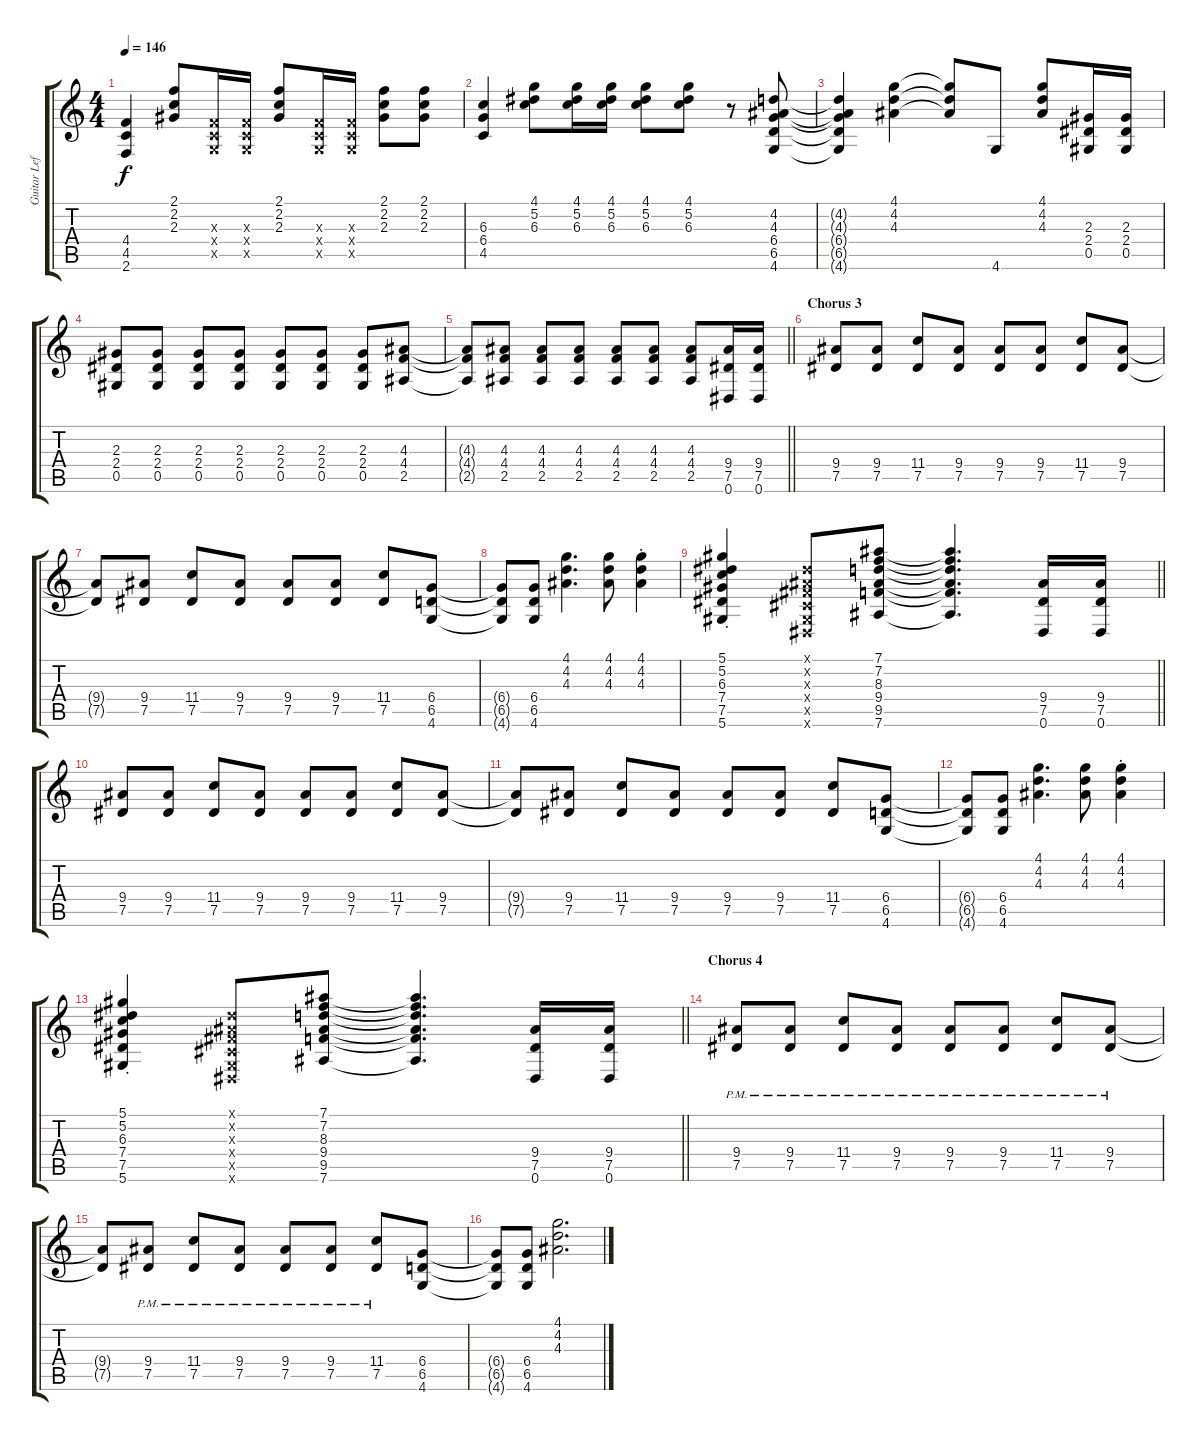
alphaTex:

\track ("Guitar Left" "Guitar Lef") {instrument overdrivenguitar}
\staff {score tabs}
\tuning (Eb4 Bb3 Gb3 Db3 Ab2 Eb2) {hide}
\ts (4 4)
\tempo 146
\clef g2
\ks c
(4.4{t} 4.5{t} 2.6{t}).4{dy f} (2.1 2.2 2.3).8 (-1.3{x} -1.4{x} -1.5{x}).16 (-1.3{x} -1.4{x} -1.5{x}).16 (2.1 2.2 2.3).8 (-1.3{x} -1.4{x} -1.5{x}).16 (-1.3{x} -1.4{x} -1.5{x}).16 (2.1 2.2 2.3).8 (2.1 2.2 2.3).8 |
(6.3 6.4 4.5).4 (4.1 5.2 6.3).8 (4.1 5.2 6.3).16 (4.1 5.2 6.3).16 (4.1 5.2 6.3).8 (4.1 5.2 6.3).8 r.8 (4.2 4.3 6.4 6.5 4.6).8 |
(4.2{t} 4.3{t} 6.4{t} 6.5{t} 4.6{t}).4 (4.1 4.2 4.3).4 (4.1{t} 4.2{t} 4.3{t}).8 4.6.8 (4.1 4.2 4.3).8 (2.3 2.4 0.5).16 (2.3 2.4 0.5).16 |
(2.3 2.4 0.5).8 (2.3 2.4 0.5).8 (2.3 2.4 0.5).8 (2.3 2.4 0.5).8 (2.3 2.4 0.5).8 (2.3 2.4 0.5).8 (2.3 2.4 0.5).8 (4.3 4.4 2.5).8 |
\barLineRight lightlight
(4.3{t} 4.4{t} 2.5{t}).8 (4.3 4.4 2.5).8 (4.3 4.4 2.5).8 (4.3 4.4 2.5).8 (4.3 4.4 2.5).8 (4.3 4.4 2.5).8 (4.3 4.4 2.5).8 (9.4 7.5 0.6).16 (9.4 7.5 0.6).16 |
\section ("" "Chorus 3")
(9.4 7.5).8 (9.4 7.5).8 (11.4 7.5).8 (9.4 7.5).8 (9.4 7.5).8 (9.4 7.5).8 (11.4 7.5).8 (9.4 7.5).8 |
(9.4{t} 7.5{t}).8 (9.4 7.5).8 (11.4 7.5).8 (9.4 7.5).8 (9.4 7.5).8 (9.4 7.5).8 (11.4 7.5).8 (6.4 6.5 4.6).8 |
(6.4{t} 6.5{t} 4.6{t}).8 (6.4 6.5 4.6).8 (4.1 4.2 4.3).4{d} (4.1 4.2 4.3).8 (4.1{st} 4.2{st} 4.3{st}).4 |
\barLineRight lightlight
(5.1{st} 5.2{st} 6.3{st} 7.4{st} 7.5{st} 5.6{st}).4 (0.1{x} 0.2{x} 0.3{x} 0.4{x} 0.5{x} 0.6{x}).8 (7.1 7.2 8.3 9.4 9.5 7.6).8 (7.1{t} 7.2{t} 8.3{t} 9.4{t} 9.5{t} 7.6{t}).4{d} (9.4 7.5 0.6).16 (9.4 7.5 0.6).16 |
(9.4 7.5).8 (9.4 7.5).8 (11.4 7.5).8 (9.4 7.5).8 (9.4 7.5).8 (9.4 7.5).8 (11.4 7.5).8 (9.4 7.5).8 |
(9.4{t} 7.5{t}).8 (9.4 7.5).8 (11.4 7.5).8 (9.4 7.5).8 (9.4 7.5).8 (9.4 7.5).8 (11.4 7.5).8 (6.4 6.5 4.6).8 |
(6.4{t} 6.5{t} 4.6{t}).8 (6.4 6.5 4.6).8 (4.1 4.2 4.3).4{d} (4.1 4.2 4.3).8 (4.1{st} 4.2{st} 4.3{st}).4 |
\barLineRight lightlight
(5.1{st} 5.2{st} 6.3{st} 7.4{st} 7.5{st} 5.6{st}).4 (0.1{x} 0.2{x} 0.3{x} 0.4{x} 0.5{x} 0.6{x}).8 (7.1 7.2 8.3 9.4 9.5 7.6).8 (7.1{t} 7.2{t} 8.3{t} 9.4{t} 9.5{t} 7.6{t}).4{d} (9.4 7.5 0.6).16 (9.4 7.5 0.6).16 |
\section ("" "Chorus 4")
(9.4{pm} 7.5{pm}).8 (9.4{pm} 7.5{pm}).8 (11.4{pm} 7.5{pm}).8 (9.4{pm} 7.5{pm}).8 (9.4{pm} 7.5{pm}).8 (9.4{pm} 7.5{pm}).8 (11.4{pm} 7.5{pm}).8 (9.4{pm} 7.5{pm}).8 |
(9.4{t} 7.5{t}).8 (9.4{pm} 7.5{pm}).8 (11.4{pm} 7.5{pm}).8 (9.4{pm} 7.5{pm}).8 (9.4{pm} 7.5{pm}).8 (9.4{pm} 7.5{pm}).8 (11.4{pm} 7.5{pm}).8 (6.4 6.5 4.6).8 |
(6.4{t} 6.5{t} 4.6{t}).8 (6.4 6.5 4.6).8 (4.1 4.2 4.3).2{d}
